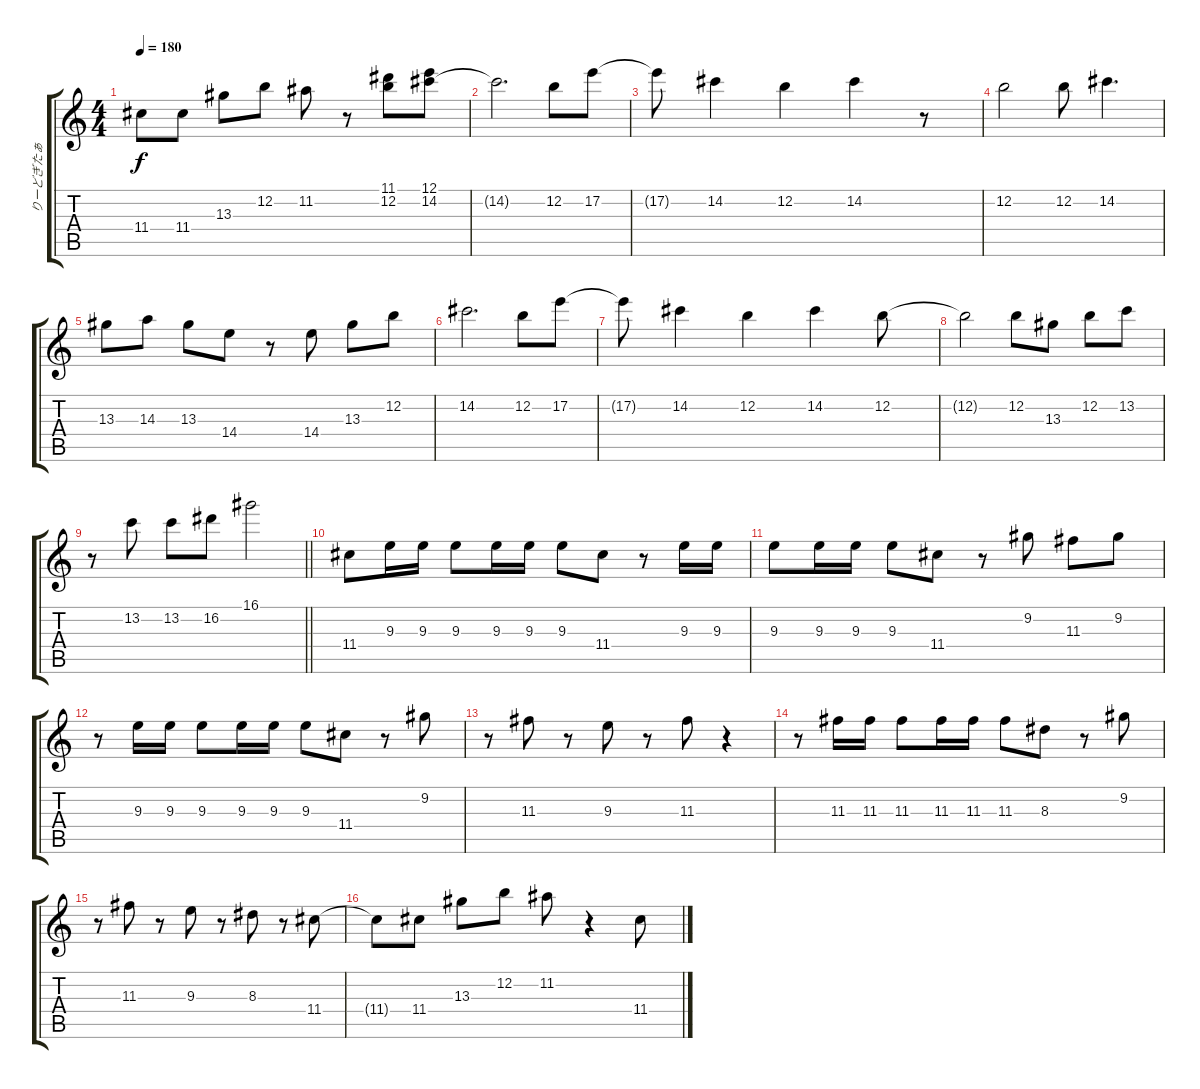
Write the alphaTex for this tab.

\track ("りーどぎたぁ" "りーどぎたぁ") {instrument distortionguitar}
\staff {score tabs}
\tuning (E4 B3 G3 D3 A2 E2) {hide}
\ts (4 4)
\tempo 180
\clef g2
\ks c
11.4{t}.8{dy f} 11.4.8 13.3.8 12.2.8 11.2.8 r.8 (11.1 12.2).8 (12.1 14.2).8 |
14.2{t}.2{d} 12.2.8 17.2.8 |
17.2{t}.8 14.2.4 12.2.4 14.2.4 r.8 |
12.2.2 12.2.8 14.2.4{d} |
13.3.8 14.3.8 13.3.8 14.4.8 r.8 14.4.8 13.3.8 12.2.8 |
14.2.2{d} 12.2.8 17.2.8 |
17.2{t}.8 14.2.4 12.2.4 14.2.4 12.2.8 |
12.2{t}.2 12.2.8 13.3.8 12.2.8 13.2.8 |
\barLineRight lightlight
r.8 13.2.8 13.2.8 16.2.8 16.1.2 |
11.4.8 9.3.16 9.3.16 9.3.8 9.3.16 9.3.16 9.3.8 11.4.8 r.8 9.3.16 9.3.16 |
9.3.8 9.3.16 9.3.16 9.3.8 11.4.8 r.8 9.2.8 11.3.8 9.2.8 |
r.8 9.3.16 9.3.16 9.3.8 9.3.16 9.3.16 9.3.8 11.4.8 r.8 9.2.8 |
r.8 11.3.8 r.8 9.3.8 r.8 11.3.8 r.4 |
r.8 11.3.16 11.3.16 11.3.8 11.3.16 11.3.16 11.3.8 8.3.8 r.8 9.2.8 |
r.8 11.3.8 r.8 9.3.8 r.8 8.3.8 r.8 11.4.8 |
11.4{t}.8 11.4.8 13.3.8 12.2.8 11.2.8 r.4 11.4.8
